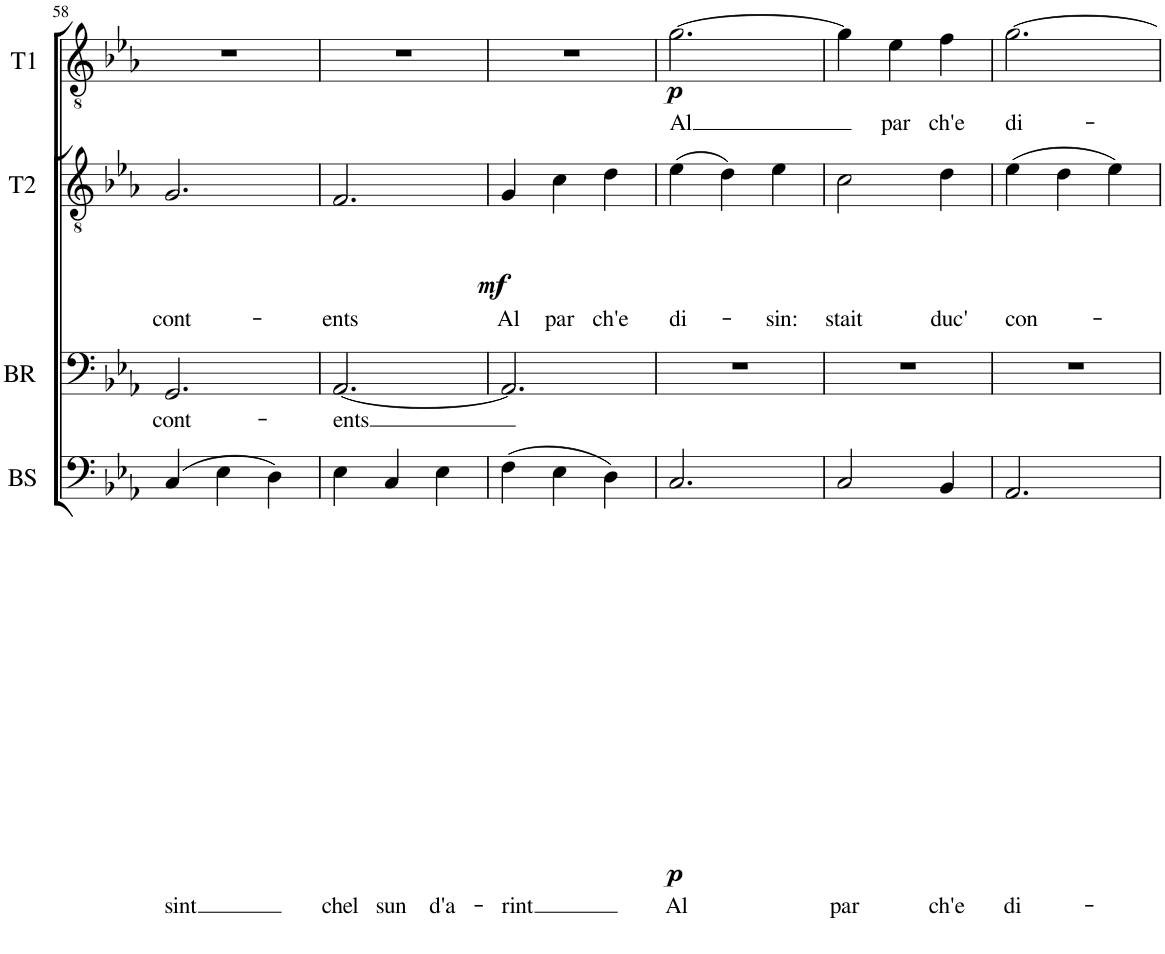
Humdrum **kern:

**kern	**text	**dynam	**kern	**text	**kern	**text	**dynam	**kern	**text	**dynam
*part4	*part4	*part4	*part3	*part3	*part2	*part2	*part2	*part1	*part1	*part1
*staff4	*staff4	*staff4	*staff3	*staff3	*staff2	*staff2	*staff2	*staff1	*staff1	*staff1
*I"BS	*	*	*I"BR	*	*I"T2	*	*	*I"T1	*	*
*I'BS	*	*	*I'BR	*	*I'T2	*	*	*I'T1	*	*
!!LO:PB:g=z
*clefF4	*	*	*clefF4	*	*clefGv2	*	*	*clefGv2	*	*
*Trd7c12	*	*	*	*	*	*	*	*	*	*
*k[b-e-a-]	*	*	*k[b-e-a-]	*	*k[b-e-a-]	*	*	*k[b-e-a-]	*	*
*M3/4	*	*	*M3/4	*	*M3/4	*	*	*M3/4	*	*
=58	=58	=58	=58	=58	=58	=58	=58	=58	=58	=58
!	!LO:LY:b	!	!	!LO:LY:b	!	!LO:LY:b	!	!	!	!
(4C/	sint	.	2.GG/	cont-	2.G/	cont-	.	2.r	.	.
4E-\	.	.	.	.	.	.	.	.	.	.
4D\)	.	.	.	.	.	.	.	.	.	.
=59	=59	=59	=59	=59	=59	=59	=59	=59	=59	=59
!	!LO:LY:b	!	!	!LO:LY:b	!	!LO:LY:b	!	!	!	!
4E-\	chel	.	[2.AA-/	-ents	2.F/	-ents	.	2.r	.	.
!	!LO:LY:b	!	!	!	!	!	!	!	!	!
4C/	sun	.	.	.	.	.	.	.	.	.
!	!LO:LY:b	!	!	!	!	!	!	!	!	!
4E-\	d'a-	.	.	.	.	.	.	.	.	.
=60	=60	=60	=60	=60	=60	=60	=60	=60	=60	=60
!	!LO:LY:b	!	!	!	!	!LO:LY:b	!LO:DY:b	!	!	!
(4F\	-rint	.	2.AA-/]	.	4G/	Al	mf	2.r	.	.
!	!	!	!	!	!	!LO:LY:b	!	!	!	!
4E-\	.	.	.	.	4c\	par	.	.	.	.
!	!	!	!	!	!	!LO:LY:b	!	!	!	!
4D\)	.	.	.	.	4d\	ch'e	.	.	.	.
=61	=61	=61	=61	=61	=61	=61	=61	=61	=61	=61
!	!LO:LY:b	!LO:DY:b	!	!	!	!LO:LY:b	!	!	!LO:LY:b	!LO:DY:b
2.C/	Al	p	2.r	.	(4e-\	di-	.	[2.g\	Al	p
.	.	.	.	.	4d\)	.	.	.	.	.
!	!	!	!	!	!	!LO:LY:b	!	!	!	!
.	.	.	.	.	4e-\	-sin:	.	.	.	.
=62	=62	=62	=62	=62	=62	=62	=62	=62	=62	=62
!	!LO:LY:b	!	!	!	!	!LO:LY:b	!	!	!	!
2C/	par	.	2.r	.	2c\	stait	.	4g\]	.	.
!	!	!	!	!	!	!	!	!	!LO:LY:b	!
.	.	.	.	.	.	.	.	4e-\	par	.
!	!LO:LY:b	!	!	!	!	!LO:LY:b	!	!	!LO:LY:b	!
4BB-/	ch'e	.	.	.	4d\	duc'	.	4f\	ch'e	.
=63	=63	=63	=63	=63	=63	=63	=63	=63	=63	=63
!	!LO:LY:b	!	!	!	!	!LO:LY:b	!	!	!LO:LY:b	!
2.AA-/	di-	.	2.r	.	(4e-\	con-	.	[2.g\	di-	.
.	.	.	.	.	4d\	.	.	.	.	.
.	.	.	.	.	4e-\)	.	.	.	.	.
=	=	=	=	=	=	=	=	=	=	=
*-	*-	*-	*-	*-	*-	*-	*-	*-	*-	*-
